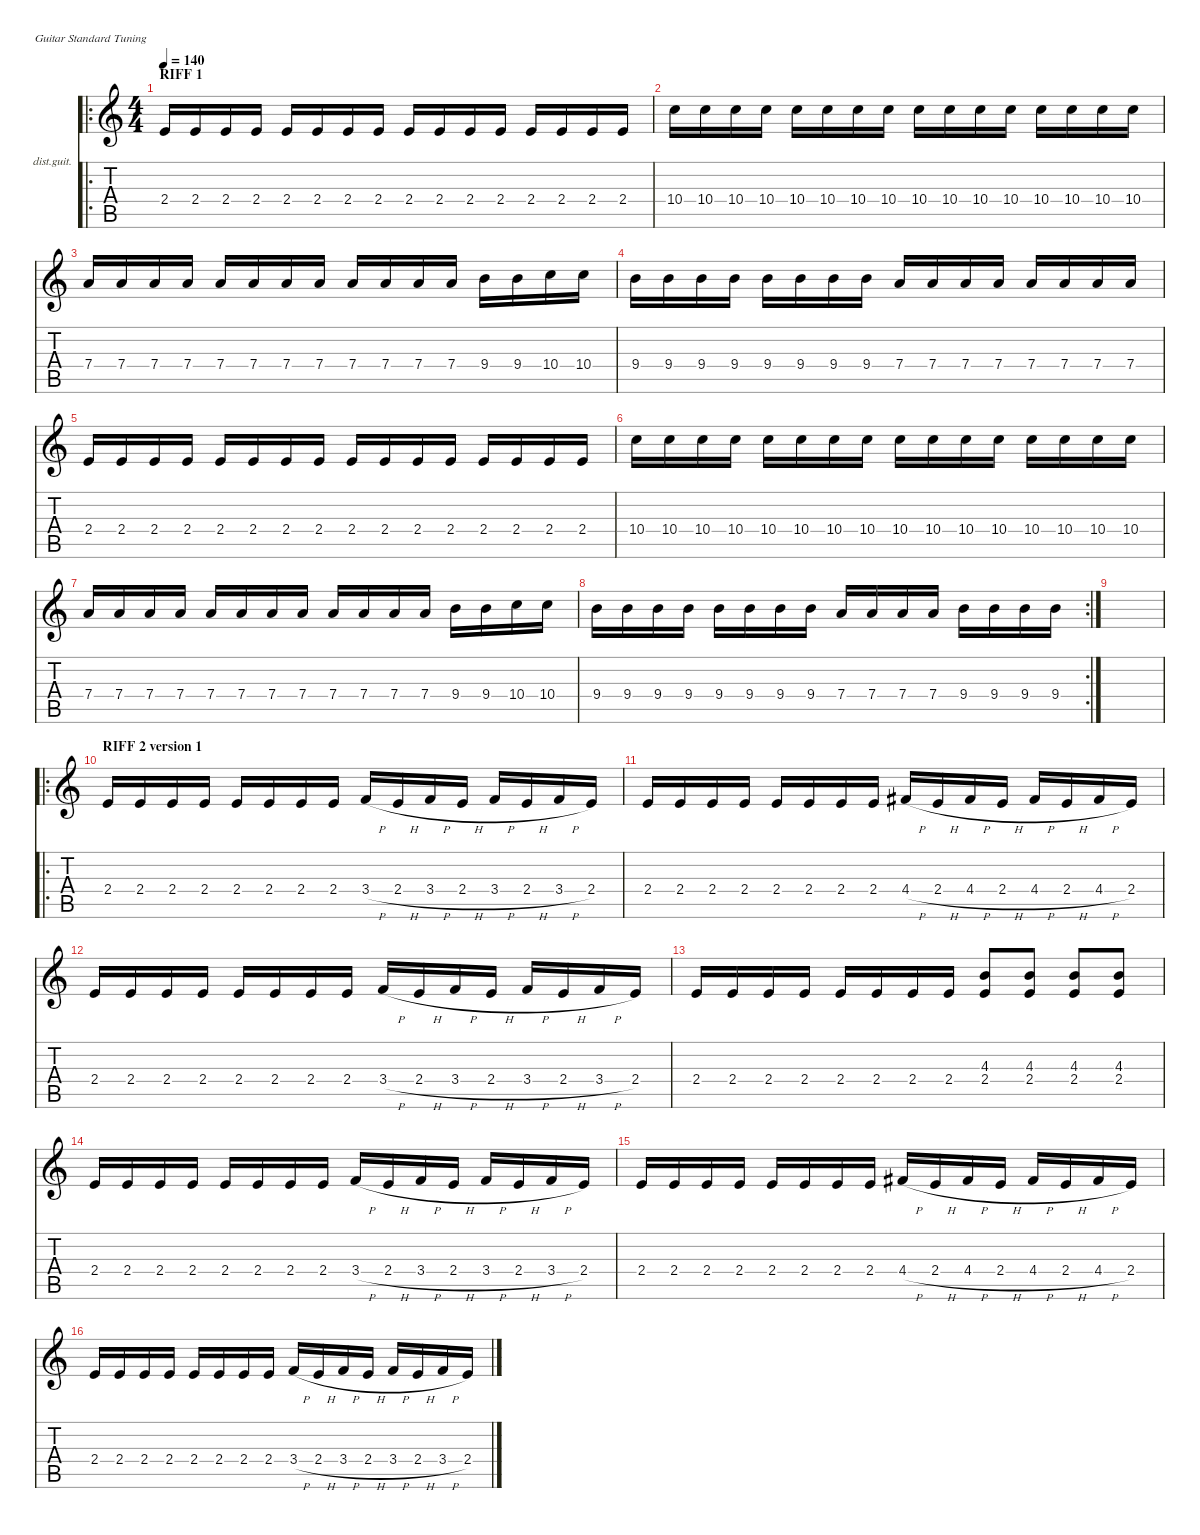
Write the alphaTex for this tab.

\defaultSystemsLayout 4
\hideDynamics
\bracketExtendMode nobrackets
\firstSystemTrackNameOrientation horizontal
\otherSystemsTrackNameOrientation horizontal
\track ("Distortion Guitar" "dist.guit.") {instrument distortionguitar}
\staff {score tabs}
\tuning (E4 B3 G3 D3 A2 E2)
\ro
\ts (4 4)
\section ("" "RIFF 1")
\tempo 140
\clef g2
\ks c
2.4.16{dy mf instrument distortionguitar} 2.4.16 2.4.16 2.4.16 2.4.16 2.4.16 2.4.16 2.4.16 2.4.16 2.4.16 2.4.16 2.4.16 2.4.16 2.4.16 2.4.16 2.4.16 |
10.4.16 10.4.16 10.4.16 10.4.16 10.4.16 10.4.16 10.4.16 10.4.16 10.4.16 10.4.16 10.4.16 10.4.16 10.4.16 10.4.16 10.4.16 10.4.16 |
7.4.16 7.4.16 7.4.16 7.4.16 7.4.16 7.4.16 7.4.16 7.4.16 7.4.16 7.4.16 7.4.16 7.4.16 9.4.16 9.4.16 10.4.16 10.4.16 |
9.4.16 9.4.16 9.4.16 9.4.16 9.4.16 9.4.16 9.4.16 9.4.16 7.4.16 7.4.16 7.4.16 7.4.16 7.4.16 7.4.16 7.4.16 7.4.16 |
2.4.16 2.4.16 2.4.16 2.4.16 2.4.16 2.4.16 2.4.16 2.4.16 2.4.16 2.4.16 2.4.16 2.4.16 2.4.16 2.4.16 2.4.16 2.4.16 |
10.4.16 10.4.16 10.4.16 10.4.16 10.4.16 10.4.16 10.4.16 10.4.16 10.4.16 10.4.16 10.4.16 10.4.16 10.4.16 10.4.16 10.4.16 10.4.16 |
7.4.16 7.4.16 7.4.16 7.4.16 7.4.16 7.4.16 7.4.16 7.4.16 7.4.16 7.4.16 7.4.16 7.4.16 9.4.16 9.4.16 10.4.16 10.4.16 |
\rc 2
9.4.16 9.4.16 9.4.16 9.4.16 9.4.16 9.4.16 9.4.16 9.4.16 7.4.16 7.4.16 7.4.16 7.4.16 9.4.16 9.4.16 9.4.16 9.4.16 |
|
\ro
\section ("" "RIFF 2 version 1")
2.4.16 2.4.16 2.4.16 2.4.16 2.4.16 2.4.16 2.4.16 2.4.16 3.4{h}.16 2.4{h}.16 3.4{h}.16 2.4{h}.16 3.4{h}.16 2.4{h}.16 3.4{h}.16 2.4.16 |
2.4.16 2.4.16 2.4.16 2.4.16 2.4.16 2.4.16 2.4.16 2.4.16 4.4{h acc #}.16 2.4{h}.16 4.4{h acc #}.16 2.4{h}.16 4.4{h acc #}.16 2.4{h}.16 4.4{h acc #}.16 2.4.16 |
2.4.16 2.4.16 2.4.16 2.4.16 2.4.16 2.4.16 2.4.16 2.4.16 3.4{h}.16 2.4{h}.16 3.4{h}.16 2.4{h}.16 3.4{h}.16 2.4{h}.16 3.4{h}.16 2.4.16 |
2.4.16 2.4.16 2.4.16 2.4.16 2.4.16 2.4.16 2.4.16 2.4.16 (2.4 4.3).8 (2.4 4.3).8 (2.4 4.3).8 (2.4 4.3).8 |
2.4.16 2.4.16 2.4.16 2.4.16 2.4.16 2.4.16 2.4.16 2.4.16 3.4{h}.16 2.4{h}.16 3.4{h}.16 2.4{h}.16 3.4{h}.16 2.4{h}.16 3.4{h}.16 2.4.16 |
2.4.16 2.4.16 2.4.16 2.4.16 2.4.16 2.4.16 2.4.16 2.4.16 4.4{h acc #}.16 2.4{h}.16 4.4{h acc #}.16 2.4{h}.16 4.4{h acc #}.16 2.4{h}.16 4.4{h acc #}.16 2.4.16 |
2.4.16 2.4.16 2.4.16 2.4.16 2.4.16 2.4.16 2.4.16 2.4.16 3.4{h}.16 2.4{h}.16 3.4{h}.16 2.4{h}.16 3.4{h}.16 2.4{h}.16 3.4{h}.16 2.4.16
